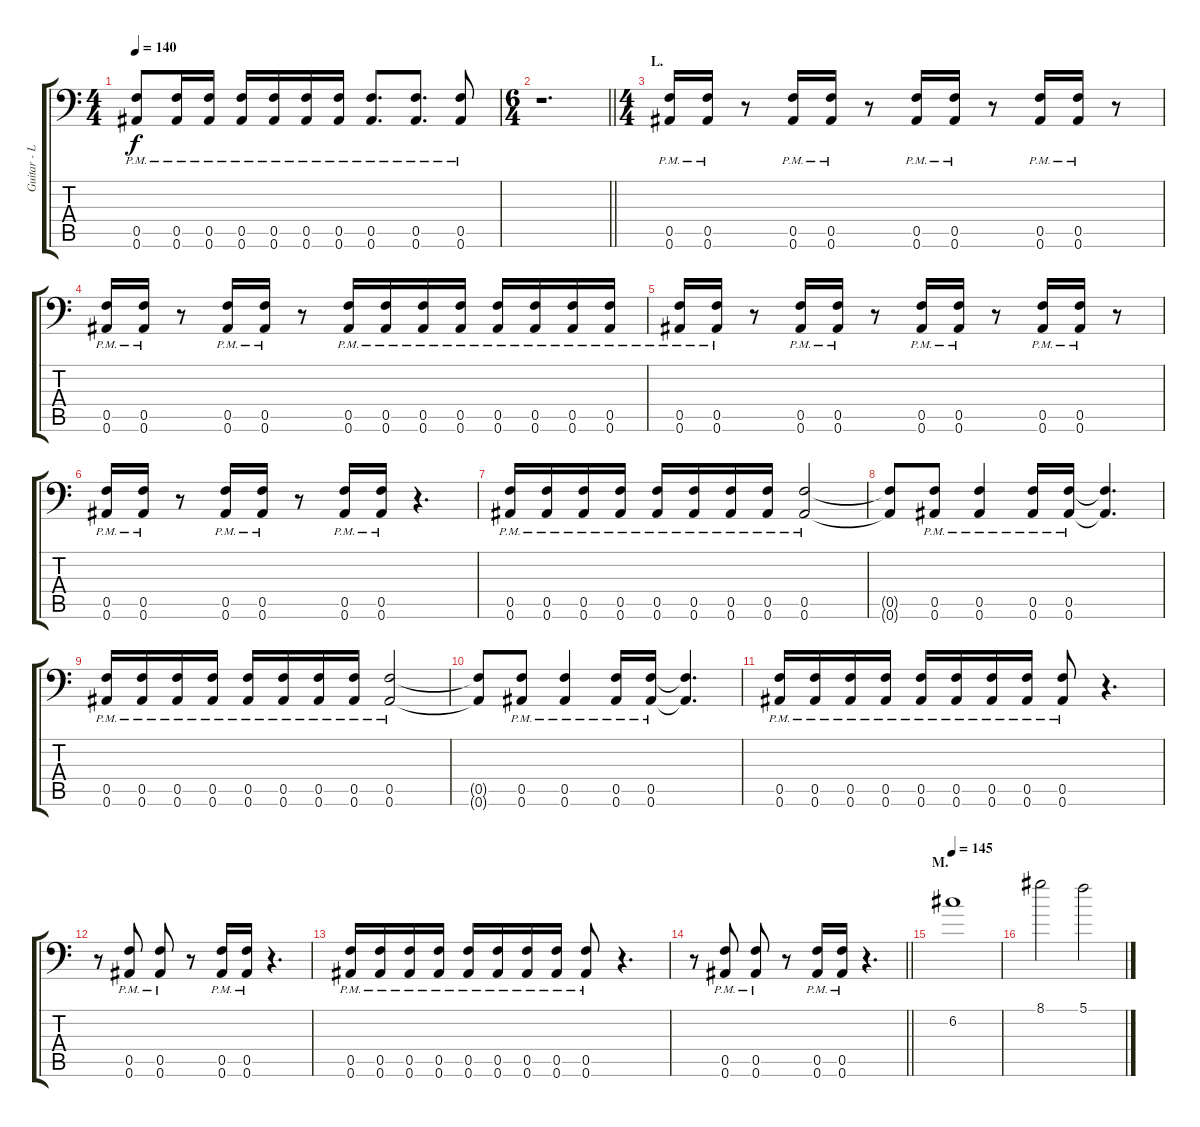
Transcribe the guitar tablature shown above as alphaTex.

\track ("Guitar - Left" "Guitar - L") {instrument distortionguitar}
\staff {score tabs}
\tuning (C4 G3 Eb3 Bb2 F2 Bb1) {hide}
\ts (4 4)
\tempo 140
\clef f4
\ks c
(0.5{pm} 0.6{pm}).8{dy f} (0.5{pm} 0.6{pm}).16 (0.5{pm} 0.6{pm}).16 (0.5{pm} 0.6{pm}).16 (0.5{pm} 0.6{pm}).16 (0.5{pm} 0.6{pm}).16 (0.5{pm} 0.6{pm}).16 (0.5{pm} 0.6{pm}).8{d} (0.5{pm} 0.6{pm}).8{d} (0.5{pm} 0.6{pm}).8 |
\ts (6 4)
\barLineRight lightlight
r.1{d} |
\ts (4 4)
\section ("" "L.")
(0.5{pm} 0.6{pm}).16 (0.5{pm} 0.6{pm}).16 r.8 (0.5{pm} 0.6{pm}).16 (0.5{pm} 0.6{pm}).16 r.8 (0.5{pm} 0.6{pm}).16 (0.5{pm} 0.6{pm}).16 r.8 (0.5{pm} 0.6{pm}).16 (0.5{pm} 0.6{pm}).16 r.8 |
(0.5{pm} 0.6{pm}).16 (0.5{pm} 0.6{pm}).16 r.8 (0.5{pm} 0.6{pm}).16 (0.5{pm} 0.6{pm}).16 r.8 (0.5{pm} 0.6{pm}).16 (0.5{pm} 0.6{pm}).16 (0.5{pm} 0.6{pm}).16 (0.5{pm} 0.6{pm}).16 (0.5{pm} 0.6{pm}).16 (0.5{pm} 0.6{pm}).16 (0.5{pm} 0.6{pm}).16 (0.5{pm} 0.6{pm}).16 |
(0.5{pm} 0.6{pm}).16 (0.5{pm} 0.6{pm}).16 r.8 (0.5{pm} 0.6{pm}).16 (0.5{pm} 0.6{pm}).16 r.8 (0.5{pm} 0.6{pm}).16 (0.5{pm} 0.6{pm}).16 r.8 (0.5{pm} 0.6{pm}).16 (0.5{pm} 0.6{pm}).16 r.8 |
(0.5{pm} 0.6{pm}).16 (0.5{pm} 0.6{pm}).16 r.8 (0.5{pm} 0.6{pm}).16 (0.5{pm} 0.6{pm}).16 r.8 (0.5{pm} 0.6{pm}).16 (0.5{pm} 0.6{pm}).16 r.4{d} |
(0.5{pm} 0.6{pm}).16 (0.5{pm} 0.6{pm}).16 (0.5{pm} 0.6{pm}).16 (0.5{pm} 0.6{pm}).16 (0.5{pm} 0.6{pm}).16 (0.5{pm} 0.6{pm}).16 (0.5{pm} 0.6{pm}).16 (0.5{pm} 0.6{pm}).16 (0.5{pm} 0.6{pm}).2 |
(0.5{t} 0.6{t}).8 (0.5{pm} 0.6{pm}).8 (0.5{pm} 0.6{pm}).4 (0.5{pm} 0.6{pm}).16 (0.5{pm} 0.6{pm}).16 (0.5{t} 0.6{t}).4{d} |
(0.5{pm} 0.6{pm}).16 (0.5{pm} 0.6{pm}).16 (0.5{pm} 0.6{pm}).16 (0.5{pm} 0.6{pm}).16 (0.5{pm} 0.6{pm}).16 (0.5{pm} 0.6{pm}).16 (0.5{pm} 0.6{pm}).16 (0.5{pm} 0.6{pm}).16 (0.5{pm} 0.6{pm}).2 |
(0.5{t} 0.6{t}).8 (0.5{pm} 0.6{pm}).8 (0.5{pm} 0.6{pm}).4 (0.5{pm} 0.6{pm}).16 (0.5{pm} 0.6{pm}).16 (0.5{t} 0.6{t}).4{d} |
(0.5{pm} 0.6{pm}).16 (0.5{pm} 0.6{pm}).16 (0.5{pm} 0.6{pm}).16 (0.5{pm} 0.6{pm}).16 (0.5{pm} 0.6{pm}).16 (0.5{pm} 0.6{pm}).16 (0.5{pm} 0.6{pm}).16 (0.5{pm} 0.6{pm}).16 (0.5{pm} 0.6{pm}).8 r.4{d} |
r.8 (0.5{pm} 0.6{pm}).8 (0.5{pm} 0.6{pm}).8 r.8 (0.5{pm} 0.6{pm}).16 (0.5{pm} 0.6{pm}).16 r.4{d} |
(0.5{pm} 0.6{pm}).16 (0.5{pm} 0.6{pm}).16 (0.5{pm} 0.6{pm}).16 (0.5{pm} 0.6{pm}).16 (0.5{pm} 0.6{pm}).16 (0.5{pm} 0.6{pm}).16 (0.5{pm} 0.6{pm}).16 (0.5{pm} 0.6{pm}).16 (0.5{pm} 0.6{pm}).8 r.4{d} |
\barLineRight lightlight
r.8 (0.5{pm} 0.6{pm}).8 (0.5{pm} 0.6{pm}).8 r.8 (0.5{pm} 0.6{pm}).16 (0.5{pm} 0.6{pm}).16 r.4{d} |
\section ("" "M.")
\tempo 145
6.2.1{volume 12 balance 8 instrument acousticguitarsteel} |
8.1.2 5.1.2
